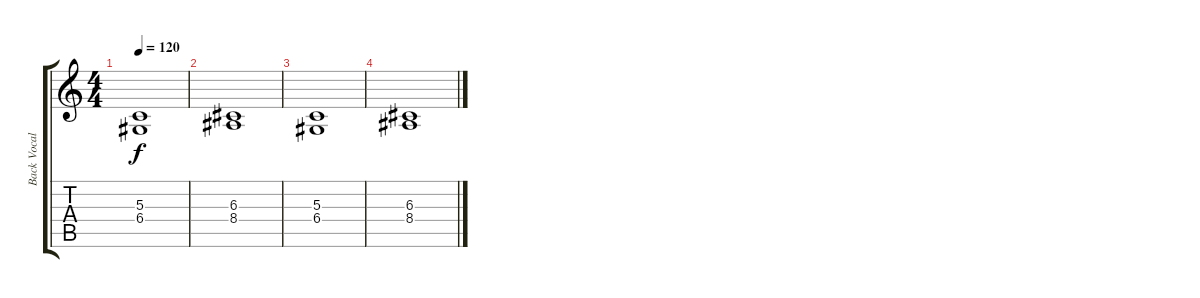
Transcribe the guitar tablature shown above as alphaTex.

\track ("Back Vocals" "Back Vocal") {instrument lead2sawtooth}
\staff {score tabs}
\tuning (E4 B3 G3 D3 A2 E2) {hide}
\ts (4 4)
\tempo 120
\clef g2
\ks c
(5.3 6.4).1{dy f} |
(6.3 8.4).1 |
(5.3 6.4).1 |
(6.3 8.4).1
